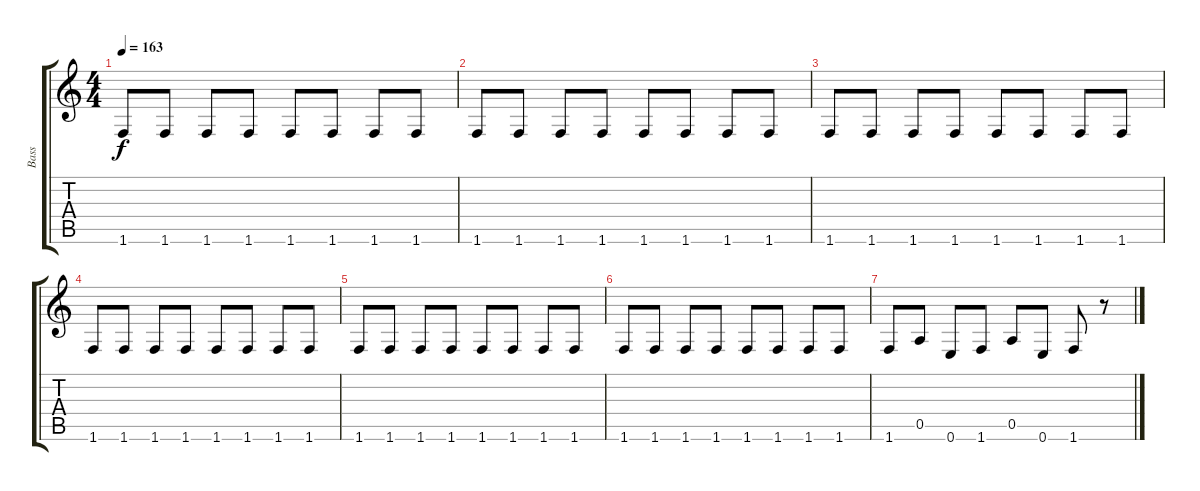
\track ("Bass" "Bass") {instrument electricbasspick}
\staff {score tabs}
\tuning (E4 B3 G3 D3 A2 E2) {hide}
\ts (4 4)
\tempo 163
\clef g2
\ks c
1.6.8{dy f} 1.6.8 1.6.8 1.6.8 1.6.8 1.6.8 1.6.8 1.6.8 |
1.6.8 1.6.8 1.6.8 1.6.8 1.6.8 1.6.8 1.6.8 1.6.8 |
1.6.8 1.6.8 1.6.8 1.6.8 1.6.8 1.6.8 1.6.8 1.6.8 |
1.6.8 1.6.8 1.6.8 1.6.8 1.6.8 1.6.8 1.6.8 1.6.8 |
1.6.8 1.6.8 1.6.8 1.6.8 1.6.8 1.6.8 1.6.8 1.6.8 |
1.6.8 1.6.8 1.6.8 1.6.8 1.6.8 1.6.8 1.6.8 1.6.8 |
1.6.8 0.5.8 0.6.8 1.6.8 0.5.8 0.6.8 1.6.8 r.8
